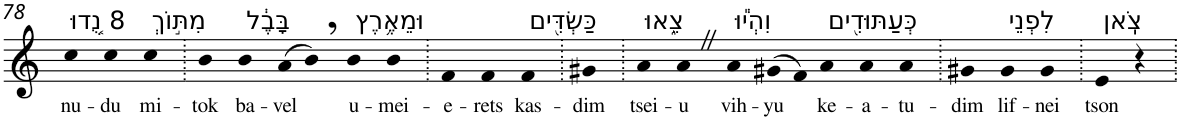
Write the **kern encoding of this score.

**kern	**text
*part1	*part1
*staff1	*staff1
*I"Piano	*
*I'Pno	*
!!LO:PB:g=z
*clefG2	*
*k[]	*
=78	=78
!LO:TX:a:t=8 נֻ֚דוּ	!
!	!LO:LY:b
4cc	nu-
!	!LO:LY:b
4cc	-du
!LO:TX:a:t=מִתּ֣וֹךְ	!
!	!LO:LY:b
4cc	mi-
=79.	=79.
!	!LO:LY:b
4b	-tok
!LO:TX:a:t=בָּבֶ֔ל	!
!	!LO:LY:b
4b	ba-
!	!LO:LY:b
(>8a	-vel
8b,)	.
!LO:TX:a:t=וּמֵאֶ֥רֶץ	!
!	!LO:LY:b
4b	u-
!	!LO:LY:b
4b	-mei-
=80.	=80.
!	!LO:LY:b
4f	-e-
!	!LO:LY:b
4f	-rets
!LO:TX:a:t=כַּשְׂדִּ֖ים	!
!	!LO:LY:b
4f	kas-
=81.	=81.
!	!LO:LY:b
4g#X	-dim
=82.	=82.
!LO:TX:a:t=צֵ֑אוּ	!
!	!LO:LY:b
4a	tsei-
!	!LO:LY:b
4aZ	-u
!LO:TX:a:t=וִהְי֕וּ	!
!	!LO:LY:b
4a	vih-
!	!LO:LY:b
(>8g#X	-yu
8f)	.
!LO:TX:a:t=כְּעַתּוּדִ֖ים	!
!	!LO:LY:b
4a	ke-
!	!LO:LY:b
4a	-a-
!	!LO:LY:b
4a	-tu-
=83.	=83.
!	!LO:LY:b
4g#X	-dim
!LO:TX:a:t=לִפְנֵי	!
!	!LO:LY:b
4g#	lif-
!	!LO:LY:b
4g#	-nei
=84.	=84.
!LO:TX:a:t=צֹֽאן	!
!	!LO:LY:b
4e	tson
4r	.
=.	=.
*-	*-
